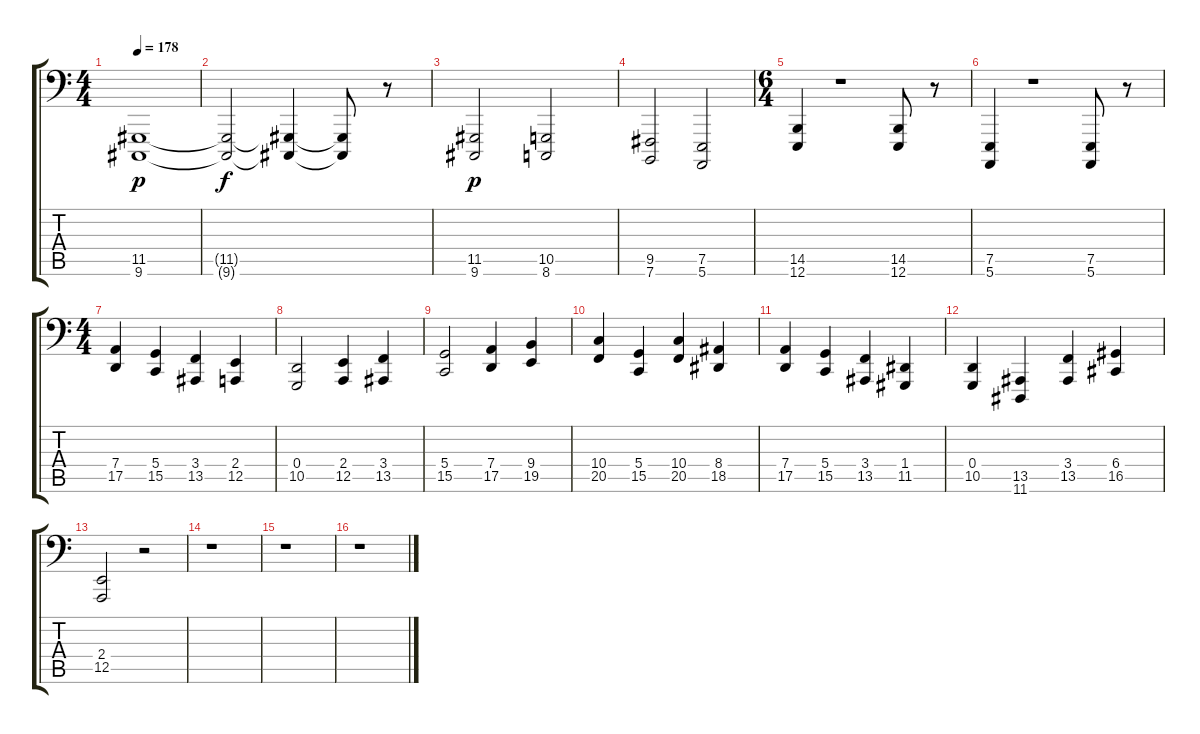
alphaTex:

\track "" {instrument timpani}
\staff {score tabs}
\tuning (E3 B2 G2 D2 A0 E0) {hide}
\ts (4 4)
\tempo 178
\clef f4
\ks c
(11.5 9.6).1{dy p} |
(11.5{t} 9.6{t}).2{dy f} (11.5{t} 9.6{t}).4 (11.5{t} 9.6{t}).8 r.8 |
(11.5 9.6).2{dy p instrument churchorgan} (10.5 8.6).2 |
(9.5 7.6).2 (7.5 5.6).2 |
\ts (6 4)
(14.5 12.6).4{instrument churchorgan} r.1 (14.5 12.6).8 r.8 |
(7.5 5.6).4 r.1 (7.5 5.6).8 r.8 |
\ts (4 4)
(7.4 17.5).4{instrument churchorgan} (5.4 15.5).4 (3.4 13.5).4 (2.4 12.5).4 |
(0.4 10.5).2 (2.4 12.5).4 (3.4 13.5).4 |
(5.4 15.5).2 (7.4 17.5).4 (9.4 19.5).4 |
(10.4 20.5).4 (5.4 15.5).4 (10.4 20.5).4 (8.4 18.5).4 |
(7.4 17.5).4 (5.4 15.5).4 (3.4 13.5).4 (1.4 11.5).4 |
(0.4 10.5).4 (13.5 11.6).4 (3.4 13.5).4 (6.4 16.5).4 |
(2.4 12.5).2 r.2 |
r.1 |
r.1 |
r.1
